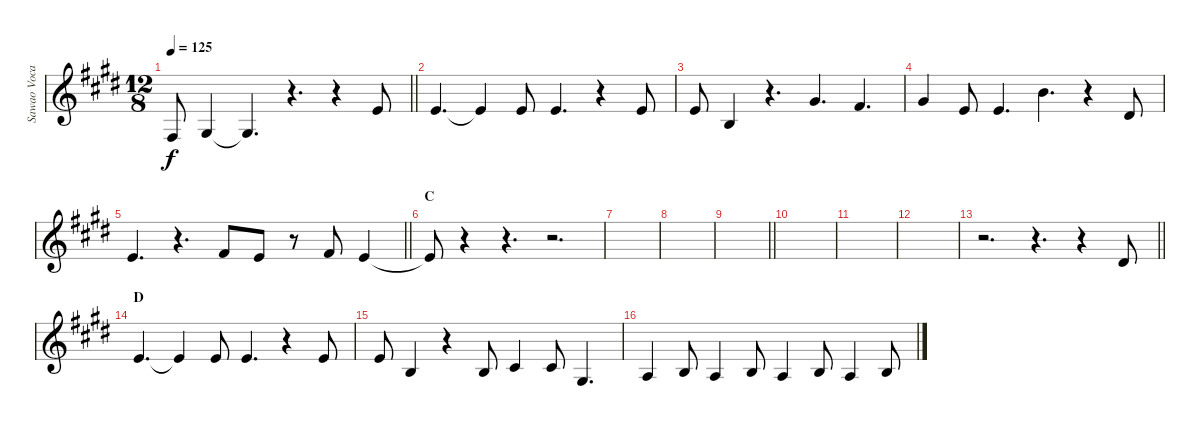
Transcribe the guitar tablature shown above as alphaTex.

\track ("Sawao Vocal" "Sawao Voca") {instrument synthbrass1}
\staff {score}
\tuning (E4 B3 G3 D3 A2 E2) {hide}
\ts (12 8)
\tempo 125
\clef g2
\barLineRight lightlight
\ks e
4.4.8{dy f} 1.3.4 1.3{t}.4{d} r.4{d} r.4 0.1.8 |
0.1.4{d} 0.1{t}.4 0.1.8 0.1.4{d} r.4 0.1.8 |
0.1.8 0.2.4 r.4{d} 4.1.4{d} 2.1.4{d} |
4.1.4 0.1.8 0.1.4{d} 7.1.4{d} r.4 4.2.8 |
\barLineRight lightlight
0.1.4{d} r.4{d} 2.1.8 0.1.8 r.8 2.1.8 0.1.4 |
\section ("" "C")
0.1{t}.8 r.4 r.4{d} r.2{d} |
|
|
\barLineRight lightlight
|
|
|
|
\barLineRight lightlight
r.2{d} r.4{d} r.4 4.2.8 |
\section ("" "D")
0.1.4{d} 0.1{t}.4 0.1.8 0.1.4{d} r.4 0.1.8 |
0.1.8 0.2.4 r.4 0.2.8 2.2.4 2.2.8 1.3.4{d} |
2.3.4 0.2.8 2.3.4 0.2.8 2.3.4 0.2.8 2.3.4 0.2.8
